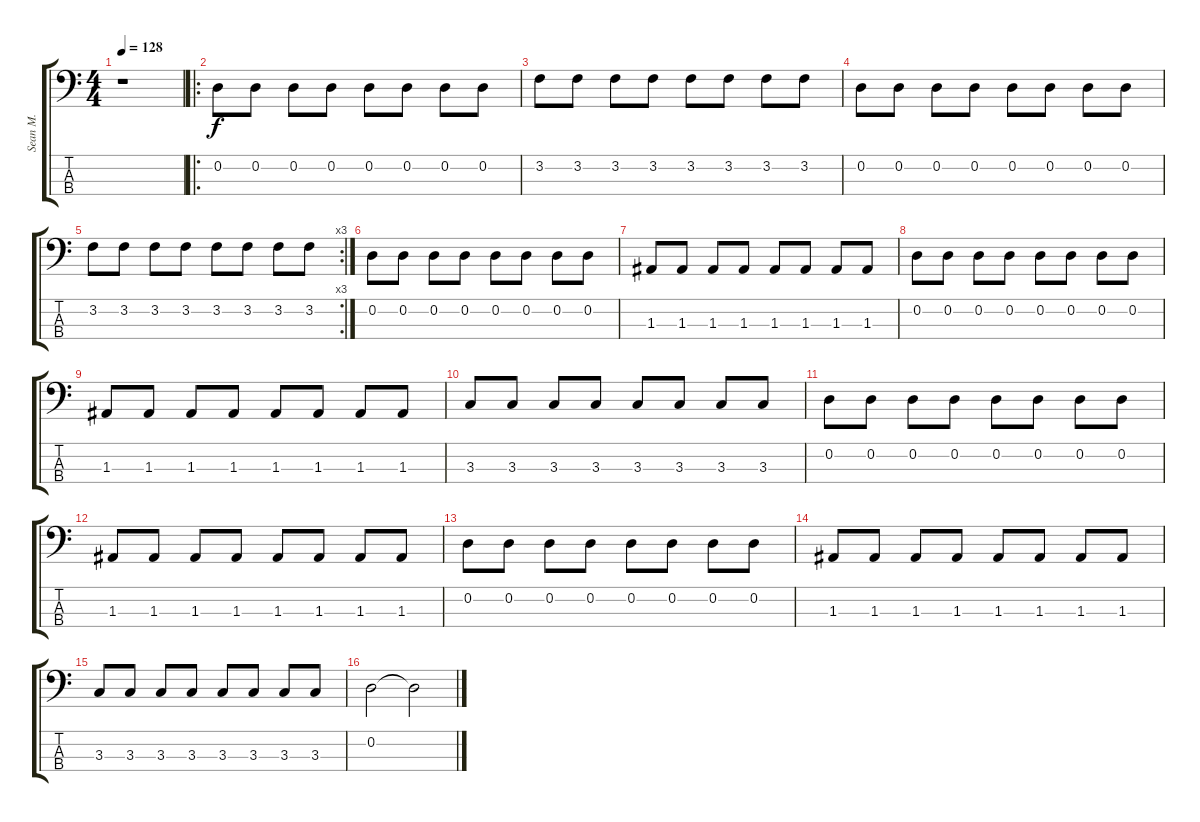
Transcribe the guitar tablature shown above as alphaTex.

\track ("Sean M." "Sean M.") {instrument electricbassfinger}
\staff {score tabs}
\tuning (G2 D2 A1 E1) {hide}
\ts (4 4)
\tempo 128
\clef f4
\ks c
r.1{dy f instrument electricbassfinger} |
\ro
0.2.8 0.2.8 0.2.8 0.2.8 0.2.8 0.2.8 0.2.8 0.2.8 |
3.2.8 3.2.8 3.2.8 3.2.8 3.2.8 3.2.8 3.2.8 3.2.8 |
0.2.8 0.2.8 0.2.8 0.2.8 0.2.8 0.2.8 0.2.8 0.2.8 |
\rc 3
3.2.8 3.2.8 3.2.8 3.2.8 3.2.8 3.2.8 3.2.8 3.2.8 |
0.2.8 0.2.8 0.2.8 0.2.8 0.2.8 0.2.8 0.2.8 0.2.8 |
1.3.8 1.3.8 1.3.8 1.3.8 1.3.8 1.3.8 1.3.8 1.3.8 |
0.2.8 0.2.8 0.2.8 0.2.8 0.2.8 0.2.8 0.2.8 0.2.8 |
1.3.8 1.3.8 1.3.8 1.3.8 1.3.8 1.3.8 1.3.8 1.3.8 |
3.3.8 3.3.8 3.3.8 3.3.8 3.3.8 3.3.8 3.3.8 3.3.8 |
0.2.8 0.2.8 0.2.8 0.2.8 0.2.8 0.2.8 0.2.8 0.2.8 |
1.3.8 1.3.8 1.3.8 1.3.8 1.3.8 1.3.8 1.3.8 1.3.8 |
0.2.8 0.2.8 0.2.8 0.2.8 0.2.8 0.2.8 0.2.8 0.2.8 |
1.3.8 1.3.8 1.3.8 1.3.8 1.3.8 1.3.8 1.3.8 1.3.8 |
3.3.8 3.3.8 3.3.8 3.3.8 3.3.8 3.3.8 3.3.8 3.3.8 |
0.2.2 0.2{t}.2
